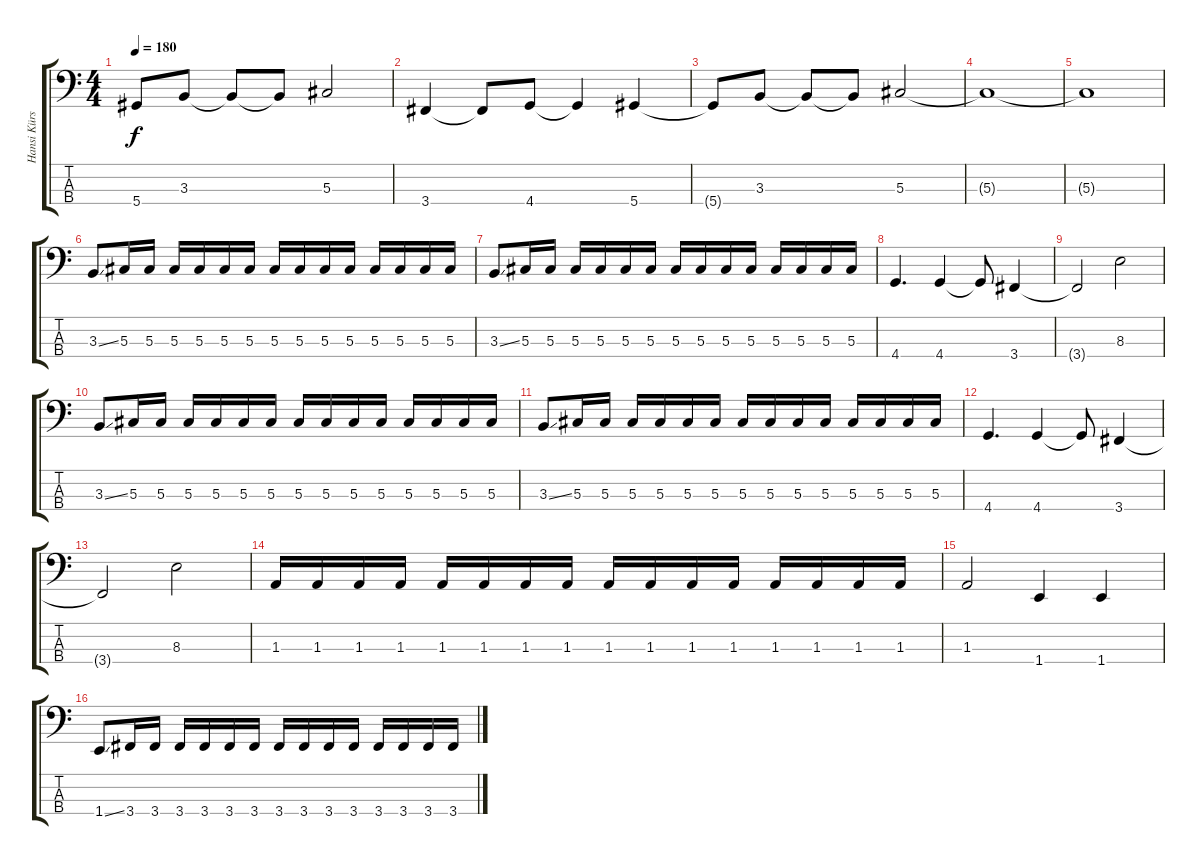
\track ("Hansi Kürsch" "Hansi Kürs") {instrument electricbasspick}
\staff {score tabs}
\tuning (Gb2 Db2 Ab1 Eb1) {hide}
\ts (4 4)
\tempo 180
\clef f4
\ks c
5.4{t}.8{dy f} 3.3.8 3.3{t}.8 3.3{t}.8 5.3.2 |
3.4.4 3.4{t}.8 4.4.8 4.4{t}.4 5.4.4 |
5.4{t}.8 3.3.8 3.3{t}.8 3.3{t}.8 5.3.2 |
5.3{t}.1 |
5.3{t}.1 |
3.3{ss}.8 5.3.16 5.3.16 5.3.16 5.3.16 5.3.16 5.3.16 5.3.16 5.3.16 5.3.16 5.3.16 5.3.16 5.3.16 5.3.16 5.3.16 |
3.3{ss}.8 5.3.16 5.3.16 5.3.16 5.3.16 5.3.16 5.3.16 5.3.16 5.3.16 5.3.16 5.3.16 5.3.16 5.3.16 5.3.16 5.3.16 |
4.4.4{d} 4.4.4 4.4{t}.8 3.4.4 |
3.4{t}.2 8.3.2 |
3.3{ss}.8 5.3.16 5.3.16 5.3.16 5.3.16 5.3.16 5.3.16 5.3.16 5.3.16 5.3.16 5.3.16 5.3.16 5.3.16 5.3.16 5.3.16 |
3.3{ss}.8 5.3.16 5.3.16 5.3.16 5.3.16 5.3.16 5.3.16 5.3.16 5.3.16 5.3.16 5.3.16 5.3.16 5.3.16 5.3.16 5.3.16 |
4.4.4{d} 4.4.4 4.4{t}.8 3.4.4 |
3.4{t}.2 8.3.2 |
1.3.16 1.3.16 1.3.16 1.3.16 1.3.16 1.3.16 1.3.16 1.3.16 1.3.16 1.3.16 1.3.16 1.3.16 1.3.16 1.3.16 1.3.16 1.3.16 |
1.3.2 1.4.4 1.4.4 |
1.4{ss}.8 3.4.16 3.4.16 3.4.16 3.4.16 3.4.16 3.4.16 3.4.16 3.4.16 3.4.16 3.4.16 3.4.16 3.4.16 3.4.16 3.4.16
